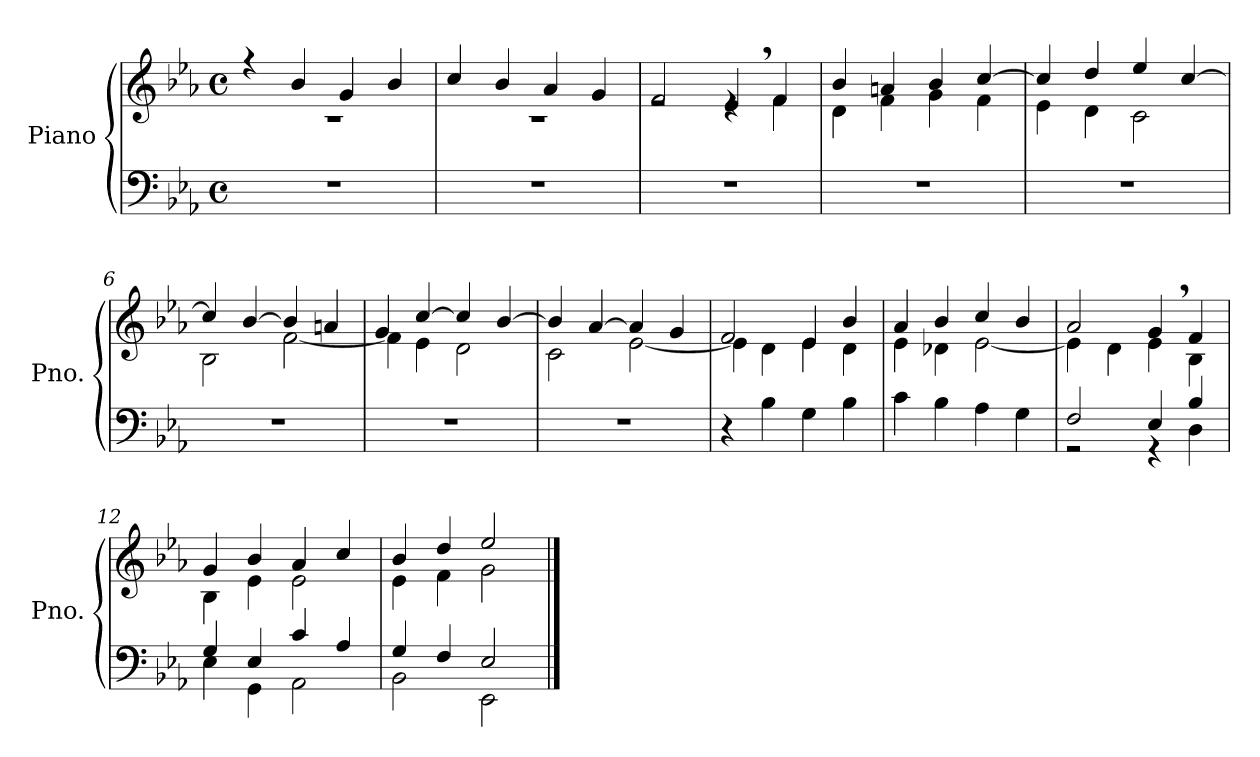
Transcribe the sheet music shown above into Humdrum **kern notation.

**kern	**kern
*part1	*part1
*staff2	*staff1
*I"Piano	*
*I'Pno.	*
*clefF4	*clefG2
*k[b-e-a-]	*k[b-e-a-]
*M4/4	*M4/4
*met(c)	*met(c)
=1	=1
*	*^
1r	4r	1r
.	4b-/	.
.	4g/	.
.	4b-/	.
=2	=2	=2
1r	4cc/	1r
.	4b-/	.
.	4a-/	.
.	4g/	.
=3	=3	=3
1r	2f/	2re
.	4e-,/	4re
.	4f/	4f\
=4	=4	=4
1r	4b-/	4d\
.	4an/	4f\
.	4b-/	4g\
.	[4cc/	4f\
=5	=5	=5
1r	4cc/]	4e-\
.	4dd/	4d\
.	4ee-/	2c\
.	[4cc/	.
=6	=6	=6
1r	4cc/]	2B-\
.	[4b-/	.
.	4b-/]	[2f\
.	4an/	.
=7	=7	=7
1r	4g/	4f\]
.	[4cc/	4e-\
.	4cc/]	2d\
.	[4b-/	.
=8	=8	=8
1r	4b-/]	2c\
.	[4a-/	.
.	4a-/]	[2e-\
.	4g/	.
!!LO:LB:g=z	!!
=9	=9	=9
4r	2f/	4e-\]
4B-\	.	4d\
4G\	4e-/	4e-\
4B-\	4b-/	4d\
=10	=10	=10
4c\	4a-/	4e-\
4B-\	4b-/	4d-X\
4A-\	4cc/	[2e-\
4G\	4b-/	.
=11	=11	=11
*^	*	*
2F/	2r	2a-/	4e-\]
.	.	.	4d\
4E-/	4r	4g,/	4e-\
4B-/	4D\	4f/	4B-\
=12	=12	=12	=12
4G/	4E-\	4g/	4B-\
4E-/	4GG\	4b-/	4e-\
4c/	2AA-\	4a-/	2e-\
4A-/	.	4cc/	.
=13	=13	=13	=13
4G/	2BB-\	4b-/	4e-\
4F/	.	4dd/	4f\
2E-/	2EE-\	2ee-/	2g\
*v	*v	*	*
*	*v	*v
==	==
*-	*-
